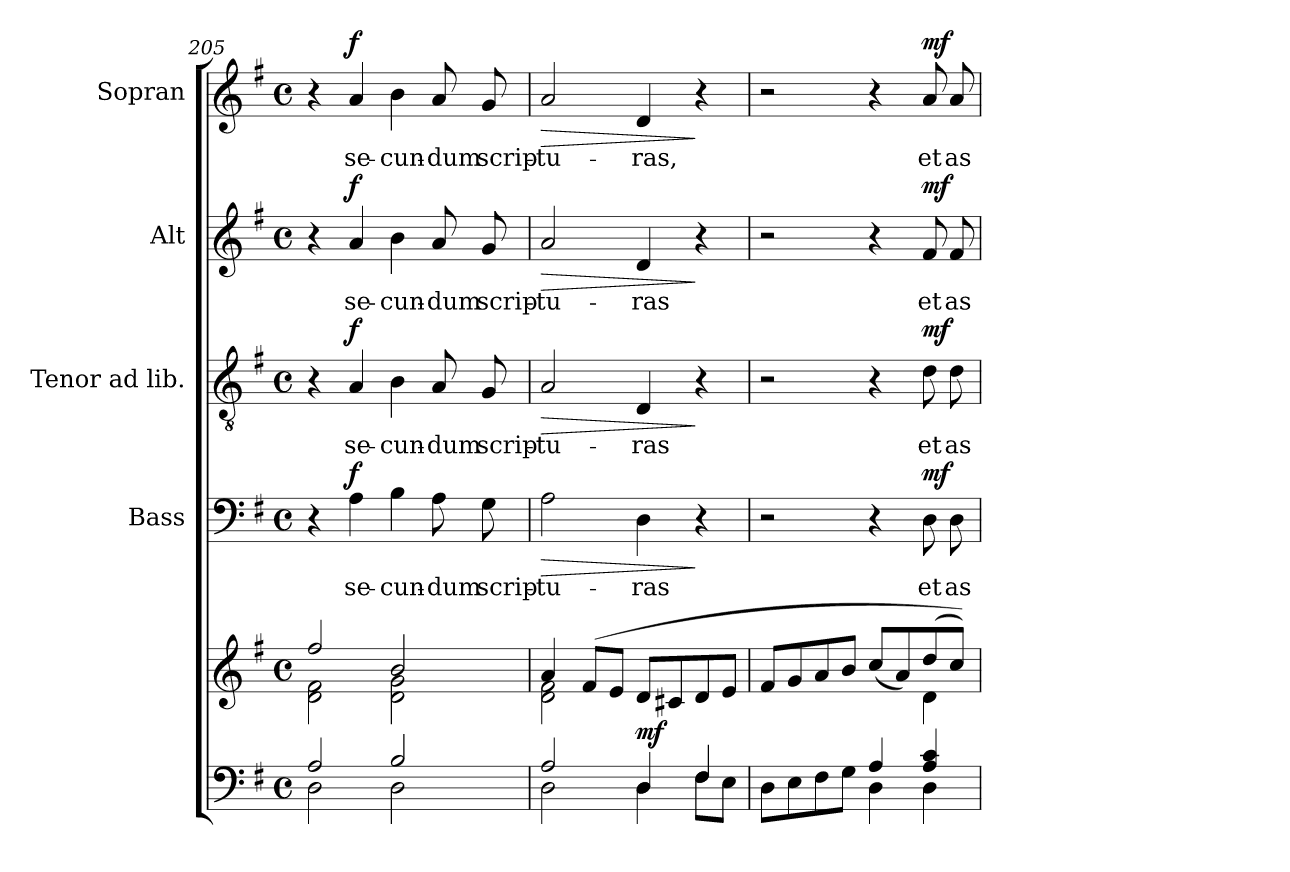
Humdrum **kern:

**kern	**kern	**dynam	**kern	**text	**dynam	**kern	**text	**dynam	**kern	**text	**dynam	**kern	**text	**dynam
*part5	*part5	*part5	*part4	*part4	*part4	*part3	*part3	*part3	*part2	*part2	*part2	*part1	*part1	*part1
*staff6	*staff5	*staff5/6	*staff4	*staff4	*staff4	*staff3	*staff3	*staff3	*staff2	*staff2	*staff2	*staff1	*staff1	*staff1
*	*	*	*I"Bass	*	*	*I"Tenor ad lib.	*	*	*I"Alt	*	*	*I"Sopran	*	*
*	*	*	*I'B.	*	*	*I'T.	*	*	*I'A.	*	*	*I'S.	*	*
*clefF4	*clefG2	*	*clefF4	*	*	*clefGv2	*	*	*clefG2	*	*	*clefG2	*	*
*k[f#]	*k[f#]	*	*k[f#]	*	*	*k[f#]	*	*	*k[f#]	*	*	*k[f#]	*	*
*G:	*G:	*	*G:	*	*	*G:	*	*	*G:	*	*	*G:	*	*
*M4/4	*M4/4	*	*M4/4	*	*	*M4/4	*	*	*M4/4	*	*	*M4/4	*	*
*met(c)	*met(c)	*	*met(c)	*	*	*met(c)	*	*	*met(c)	*	*	*met(c)	*	*
=205	=205	=205	=205	=205	=205	=205	=205	=205	=205	=205	=205	=205	=205	=205
*^	*^	*	*	*	*	*	*	*	*	*	*	*	*	*
2A/	2D\	2ff#/	2d\ 2f#\	.	4r	.	.	4r	.	.	4r	.	.	4r	.	.
!	!	!	!	!	!	!LO:LY:b	!LO:DY:a	!	!LO:LY:b	!LO:DY:a	!	!LO:LY:b	!LO:DY:a	!	!LO:LY:b	!LO:DY:a
.	.	.	.	.	4A\	se-	f	4A/	se-	f	4a/	se-	f	4a/	se-	f
!	!	!	!	!	!	!LO:LY:b	!	!	!LO:LY:b	!	!	!LO:LY:b	!	!	!LO:LY:b	!
2B/	2D\	2b/	2d\ 2g\	.	4B\	-cun-	.	4B\	-cun-	.	4b\	-cun-	.	4b\	-cun-	.
!	!	!	!	!	!	!LO:LY:b	!	!	!LO:LY:b	!	!	!LO:LY:b	!	!	!LO:LY:b	!
.	.	.	.	.	8A\	-dum	.	8A/	-dum	.	8a/	-dum	.	8a/	-dum	.
!	!	!	!	!	!	!LO:LY:b	!	!	!LO:LY:b	!	!	!LO:LY:b	!	!	!LO:LY:b	!
.	.	.	.	.	8G\	scrip-	.	8G/	scrip-	.	8g/	scrip-	.	8g/	scrip-	.
!!LO:LB:g=z
=206	=206	=206	=206	=206	=206	=206	=206	=206	=206	=206	=206	=206	=206	=206	=206	=206
!	!	!	!	!	!	!LO:LY:b	!LO:HP:b	!	!LO:LY:b	!LO:HP:b	!	!LO:LY:b	!LO:HP:b	!	!LO:LY:b	!LO:HP:b
2A/	2D\	4a/	2d\ 2f#\	.	2A\	-tu-	>	2A/	-tu-	>	2a/	-tu-	>	2a/	-tu-	>
.	.	(>8f#/L	.	.	.	.	.	.	.	.	.	.	.	.	.	.
.	.	8e/J	.	.	.	.	.	.	.	.	.	.	.	.	.	.
!	!	!	!	!LO:DY:b	!	!LO:LY:b	!	!	!LO:LY:b	!	!	!LO:LY:b	!	!	!LO:LY:b	!
4D/	4D\	8d/L	2ryy	mf	4D\	-ras	.	4D/	-ras	.	4d/	-ras	.	4d/	-ras,	.
.	.	8c#X/	.	.	.	.	.	.	.	.	.	.	.	.	.	.
4F#/	8F#\L	8d/	.	.	4r	.	]	4r	.	]	4r	.	]	4r	.	]
.	8E\J	8e/J	.	.	.	.	.	.	.	.	.	.	.	.	.	.
=207	=207	=207	=207	=207	=207	=207	=207	=207	=207	=207	=207	=207	=207	=207	=207	=207
2ryy	8D\L	8f#/L	2.ryy	.	2r	.	.	2r	.	.	2r	.	.	2r	.	.
.	8E\	8g/	.	.	.	.	.	.	.	.	.	.	.	.	.	.
.	8F#\	8a/	.	.	.	.	.	.	.	.	.	.	.	.	.	.
.	8G\J	8b/J	.	.	.	.	.	.	.	.	.	.	.	.	.	.
4A/	4D\	(<8cc/L	.	.	4r	.	.	4r	.	.	4r	.	.	4r	.	.
.	.	8a/)	.	.	.	.	.	.	.	.	.	.	.	.	.	.
!	!	!	!	!	!	!LO:LY:b	!LO:DY:a	!	!LO:LY:b	!LO:DY:a	!	!LO:LY:b	!LO:DY:a	!	!LO:LY:b	!LO:DY:a
4A/ 4c/	4D\	(<8dd/	4d\	.	8D\	et	mf	8d\	et	mf	8f#/	et	mf	8a/	et	mf
!	!	!	!	!	!	!LO:LY:b	!	!	!LO:LY:b	!	!	!LO:LY:b	!	!	!LO:LY:b	!
.	.	8cc/J))	.	.	8D\	as-	.	8d\	as-	.	8f#/	as-	.	8a/	as-	.
*v	*v	*	*	*	*	*	*	*	*	*	*	*	*	*	*	*
*	*v	*v	*	*	*	*	*	*	*	*	*	*	*	*	*
=	=	=	=	=	=	=	=	=	=	=	=	=	=	=
*-	*-	*-	*-	*-	*-	*-	*-	*-	*-	*-	*-	*-	*-	*-
